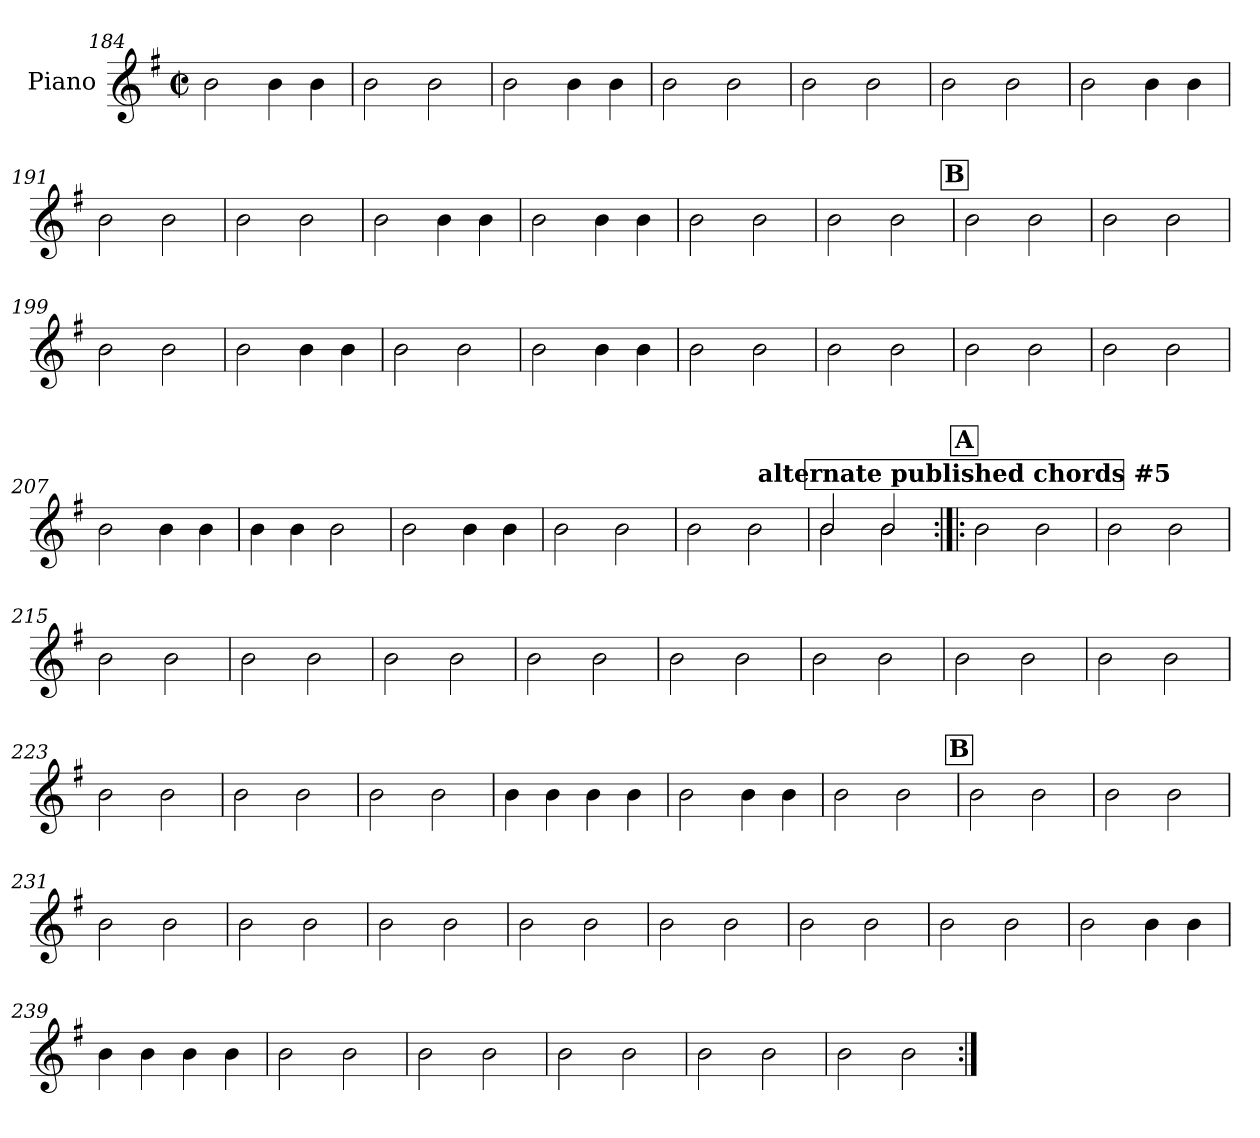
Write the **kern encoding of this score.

**kern
*part1
*staff1
*I"Piano
*I'Pno.
*clefG2
*k[f#]
*M2/2
*met(c|)
=184
2b
4b
4b
!!LO:LB:g=z
=185
2b
2b
=186
2b
4b
4b
=187
2b
2b
=188
2b
2b
!!LO:LB:g=z
=189
2b
2b
=190
2b
4b
4b
=191
2b
2b
=192
2b
2b
!!LO:LB:g=z
=193
2b
4b
4b
=194
2b
4b
4b
=195
2b
2b
=196
2b
2b
!!LO:LB:g=z
!!LO:REH:place=s1:a:fs=14:t=B
=197
2b
2b
=198
2b
2b
=199
2b
2b
=200
2b
4b
4b
!!LO:LB:g=z
=201
2b
2b
=202
2b
4b
4b
=203
2b
2b
=204
2b
2b
!!LO:LB:g=z
=205
2b
2b
=206
2b
2b
=207
2b
4b
4b
=208
4b
4b
2b
!!LO:LB:g=z
=209
2b
4b
4b
=210
2b
2b
=211
2b
2b
=212
*^
2b	2b
2b	2b
*v	*v
!!LO:PB:g=z
!!LO:REH:place=s1:a:fs=14:t=
!!LO:REH:place=s1:a:i:fs=12:t=alternate published chords #5
!!LO:REH:place=s1:a:fs=14:t=
!!LO:REH:place=s1:a:fs=14:t=A
=213:|!|:
2b
2b
=214
2b
2b
=215
2b
2b
=216
2b
2b
!!LO:LB:g=z
=217
2b
2b
=218
2b
2b
=219
2b
2b
=220
2b
2b
!!LO:LB:g=z
=221
2b
2b
=222
2b
2b
=223
2b
2b
=224
2b
2b
!!LO:LB:g=z
=225
2b
2b
=226
4b
4b
4b
4b
=227
2b
4b
4b
=228
2b
2b
!!LO:LB:g=z
!!LO:REH:place=s1:a:fs=14:t=B
=229
2b
2b
=230
2b
2b
=231
2b
2b
=232
2b
2b
!!LO:LB:g=z
=233
2b
2b
=234
2b
2b
=235
2b
2b
=236
2b
2b
!!LO:LB:g=z
=237
2b
2b
=238
2b
4b
4b
=239
4b
4b
4b
4b
=240
2b
2b
!!LO:LB:g=z
=241
2b
2b
=242
2b
2b
=243
2b
2b
=244
2b
2b
=:|!
*-
